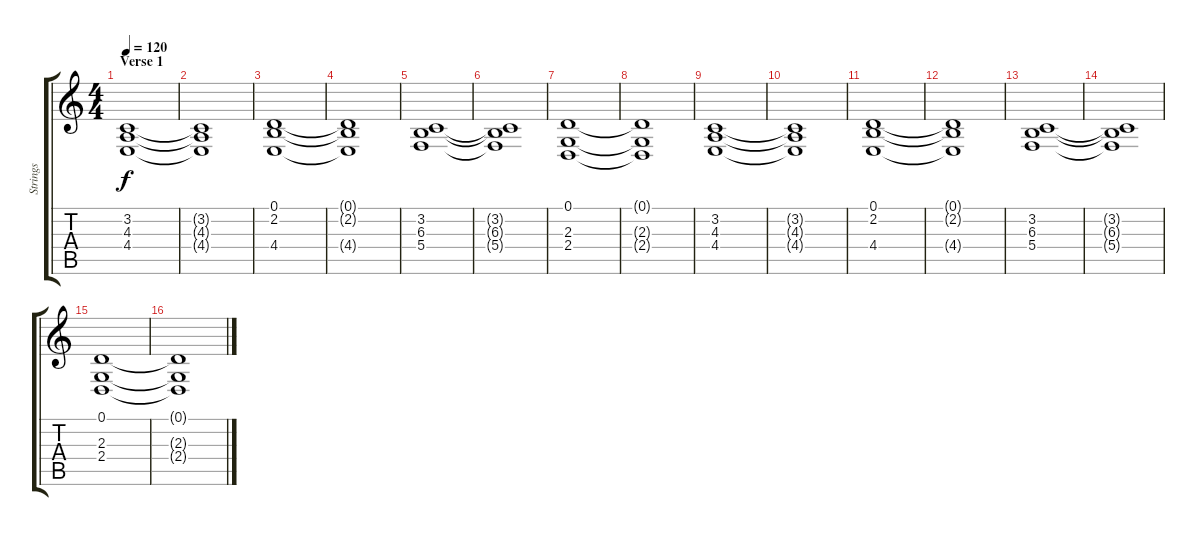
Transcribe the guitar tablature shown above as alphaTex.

\track ("Strings" "Strings") {instrument stringensemble1}
\staff {score tabs}
\tuning (D4 A3 F3 C3 G2 C2) {hide}
\ts (4 4)
\section ("" "Verse 1")
\tempo 120
\clef g2
\ks c
(3.2 4.3 4.4).1{dy f} |
(3.2{t} 4.3{t} 4.4{t}).1 |
(0.1 2.2 4.4).1 |
(0.1{t} 2.2{t} 4.4{t}).1 |
(3.2 6.3 5.4).1 |
(3.2{t} 6.3{t} 5.4{t}).1 |
(0.1 2.3 2.4).1 |
(0.1{t} 2.3{t} 2.4{t}).1 |
(3.2 4.3 4.4).1 |
(3.2{t} 4.3{t} 4.4{t}).1 |
(0.1 2.2 4.4).1 |
(0.1{t} 2.2{t} 4.4{t}).1 |
(3.2 6.3 5.4).1 |
(3.2{t} 6.3{t} 5.4{t}).1 |
(0.1 2.3 2.4).1 |
(0.1{t} 2.3{t} 2.4{t}).1
